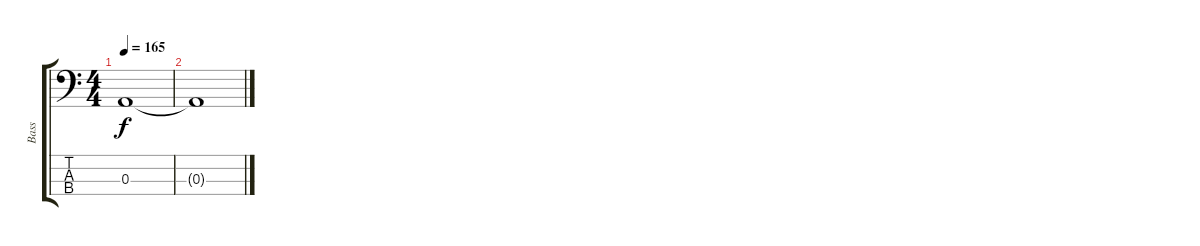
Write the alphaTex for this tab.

\track ("Bass" "Bass") {instrument electricbassfinger}
\staff {score tabs}
\tuning (G2 D2 A1 E1) {hide}
\ts (4 4)
\tempo 165
\clef f4
\ks c
0.3{t}.1{dy f} |
0.3{t}.1
